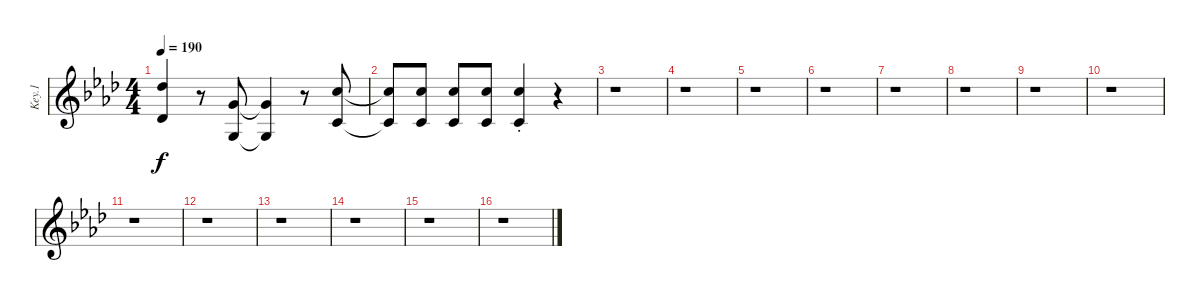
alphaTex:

\track ("Key.1" "Key.1") {instrument lead1square}
\staff {score}
\tuning (E4 B3 G3 D3 A2 E2) {hide}
\ts (4 4)
\tempo 190
\clef g2
\ks ab
(9.1 2.2).4{dy f} r.8 (3.1 0.3).8 (3.1{t} 0.3{t}).4 r.8 (8.1 1.2).8 |
(8.1{t} 1.2{t}).8 (8.1 1.2).8 (8.1 1.2).8 (8.1 1.2).8 (8.1{st} 1.2{st}).4 r.4 |
r.1 |
r.1 |
r.1 |
r.1 |
r.1 |
r.1 |
r.1 |
r.1 |
r.1 |
r.1 |
r.1 |
r.1 |
r.1 |
r.1
